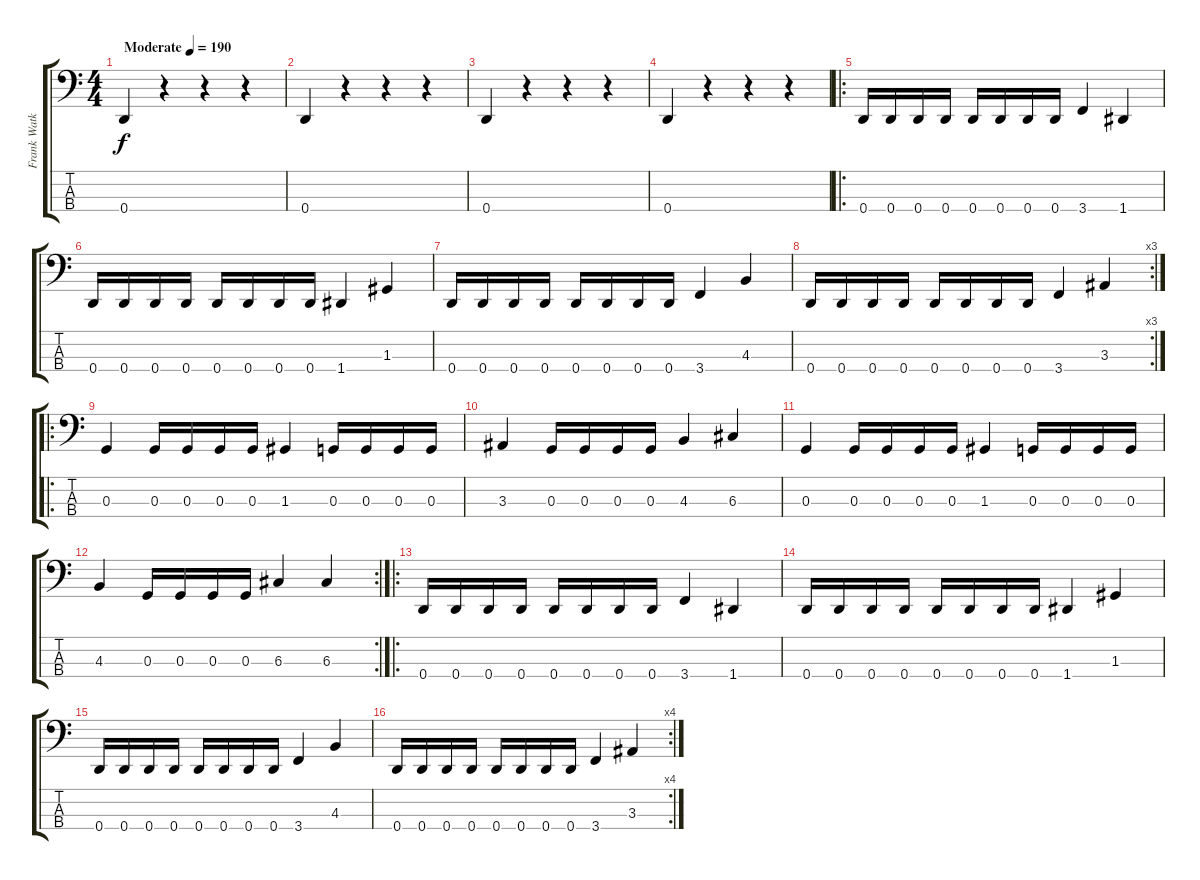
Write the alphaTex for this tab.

\track ("Frank Watkins" "Frank Watk") {instrument electricbasspick}
\staff {score tabs}
\tuning (F2 C2 G1 D1) {hide}
\ts (4 4)
\tempo (190 "Moderate")
\clef f4
\ks c
0.4.4{dy f instrument electricbasspick} r.4 r.4 r.4 |
0.4.4 r.4 r.4 r.4 |
0.4.4 r.4 r.4 r.4 |
0.4.4 r.4 r.4 r.4 |
\ro
0.4.16 0.4.16 0.4.16 0.4.16 0.4.16 0.4.16 0.4.16 0.4.16 3.4.4 1.4.4 |
0.4.16 0.4.16 0.4.16 0.4.16 0.4.16 0.4.16 0.4.16 0.4.16 1.4.4 1.3.4 |
0.4.16 0.4.16 0.4.16 0.4.16 0.4.16 0.4.16 0.4.16 0.4.16 3.4.4 4.3.4 |
\rc 3
0.4.16 0.4.16 0.4.16 0.4.16 0.4.16 0.4.16 0.4.16 0.4.16 3.4.4 3.3.4 |
\ro
0.3.4 0.3.16 0.3.16 0.3.16 0.3.16 1.3.4 0.3.16 0.3.16 0.3.16 0.3.16 |
3.3.4 0.3.16 0.3.16 0.3.16 0.3.16 4.3.4 6.3.4 |
0.3.4 0.3.16 0.3.16 0.3.16 0.3.16 1.3.4 0.3.16 0.3.16 0.3.16 0.3.16 |
\rc 2
4.3.4 0.3.16 0.3.16 0.3.16 0.3.16 6.3.4 6.3.4 |
\ro
0.4.16 0.4.16 0.4.16 0.4.16 0.4.16 0.4.16 0.4.16 0.4.16 3.4.4 1.4.4 |
0.4.16 0.4.16 0.4.16 0.4.16 0.4.16 0.4.16 0.4.16 0.4.16 1.4.4 1.3.4 |
0.4.16 0.4.16 0.4.16 0.4.16 0.4.16 0.4.16 0.4.16 0.4.16 3.4.4 4.3.4 |
\rc 4
0.4.16 0.4.16 0.4.16 0.4.16 0.4.16 0.4.16 0.4.16 0.4.16 3.4.4 3.3.4
